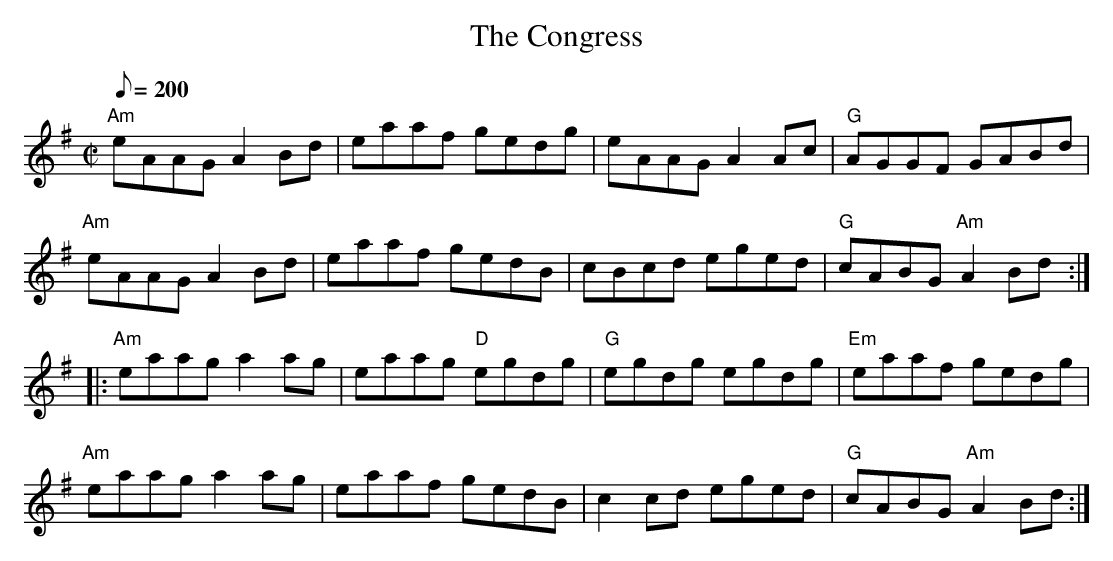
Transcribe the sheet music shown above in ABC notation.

X:1
T:Congress, The
M:C|
L:1/8
Q:200
K:Ador
"Am"eAAG A2Bd|eaaf gedg|eAAG A2Ac|"G"AGGF GABd|
"Am"eAAG A2Bd|eaaf gedB|cBcd eged|"G"cABG "Am"A2Bd:||:
"Am"eaag a2ag|eaag "D"egdg|"G"egdg egdg|"Em"eaaf gedg|
"Am"eaag a2ag|eaaf gedB|c2cd eged|"G"cABG "Am"A2Bd:|]
